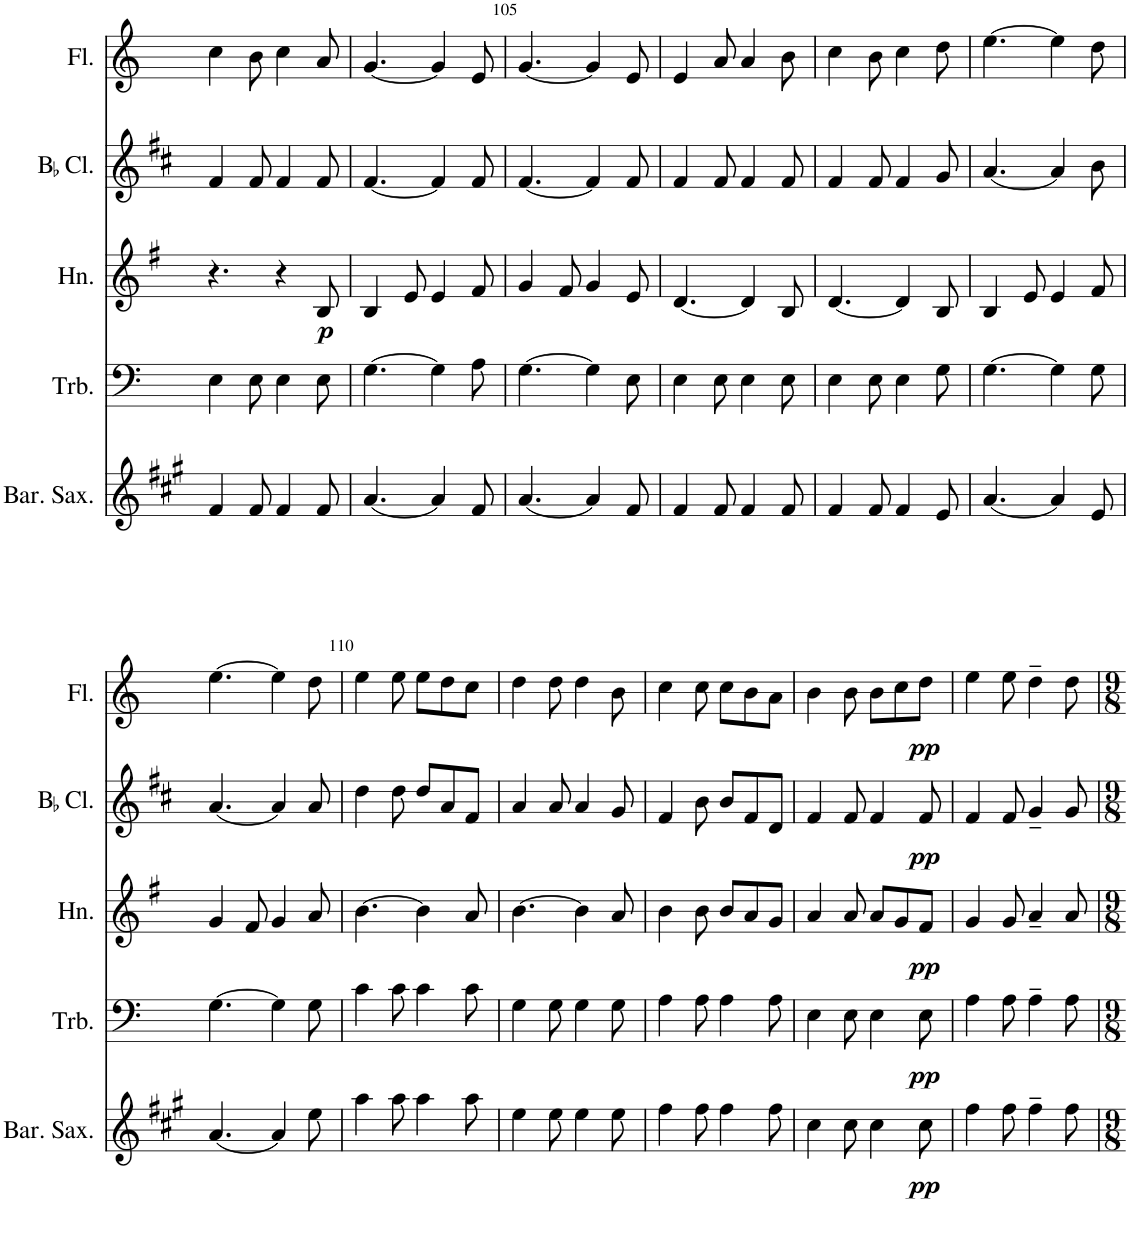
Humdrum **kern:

**kern	**dynam	**kern	**dynam	**kern	**dynam	**kern	**dynam	**kern	**dynam
*part5	*part5	*part4	*part4	*part3	*part3	*part2	*part2	*part1	*part1
*staff5	*staff5	*staff4	*staff4	*staff3	*staff3	*staff2	*staff2	*staff1	*staff1
*I"Baritone Saxophone	*	*I"Trombone	*	*I"Horn	*	*I"BaccidentalFlat Clarinet	*	*I"Flute	*
*I'Bar. Sax.	*	*I'Trb.	*	*I'Hn.	*	*I'BaccidentalFlat Cl.	*	*I'Fl.	*
!!LO:PB:g=z
*clefG2	*	*clefF4	*	*clefG2	*	*clefG2	*	*clefG2	*
*Trd12c21	*	*	*	*Trd4c7	*	*Trd1c2	*	*	*
*k[f#c#g#]	*	*k[]	*	*k[f#]	*	*k[f#c#]	*	*k[]	*
*M6/8	*	*M6/8	*	*M6/8	*	*M6/8	*	*M6/8	*
=103	=103	=103	=103	=103	=103	=103	=103	=103	=103
4f#/	.	4E\	.	4.r	.	4f#/	.	4cc\	.
8f#/	.	8E\	.	.	.	8f#/	.	8b\	.
4f#/	.	4E\	.	4r	.	4f#/	.	4cc\	.
!	!	!	!	!	!LO:DY:b	!	!	!	!
8f#/	.	8E\	.	8B/	p	8f#/	.	8a/	.
=104	=104	=104	=104	=104	=104	=104	=104	=104	=104
[4.a/	.	[4.G\	.	4B/	.	[4.f#/	.	[4.g/	.
.	.	.	.	8e/	.	.	.	.	.
4a/]	.	4G\]	.	4e/	.	4f#/]	.	4g/]	.
8f#/	.	8A\	.	8f#/	.	8f#/	.	8e/	.
=105	=105	=105	=105	=105	=105	=105	=105	=105	=105
[4.a/	.	[4.G\	.	4g/	.	[4.f#/	.	[4.g/	.
.	.	.	.	8f#/	.	.	.	.	.
4a/]	.	4G\]	.	4g/	.	4f#/]	.	4g/]	.
8f#/	.	8E\	.	8e/	.	8f#/	.	8e/	.
=106	=106	=106	=106	=106	=106	=106	=106	=106	=106
4f#/	.	4E\	.	[4.d/	.	4f#/	.	4e/	.
8f#/	.	8E\	.	.	.	8f#/	.	8a/	.
4f#/	.	4E\	.	4d/]	.	4f#/	.	4a/	.
8f#/	.	8E\	.	8B/	.	8f#/	.	8b\	.
=107	=107	=107	=107	=107	=107	=107	=107	=107	=107
4f#/	.	4E\	.	[4.d/	.	4f#/	.	4cc\	.
8f#/	.	8E\	.	.	.	8f#/	.	8b\	.
4f#/	.	4E\	.	4d/]	.	4f#/	.	4cc\	.
8e/	.	8G\	.	8B/	.	8g/	.	8dd\	.
=108	=108	=108	=108	=108	=108	=108	=108	=108	=108
[4.a/	.	[4.G\	.	4B/	.	[4.a/	.	[4.ee\	.
.	.	.	.	8e/	.	.	.	.	.
4a/]	.	4G\]	.	4e/	.	4a/]	.	4ee\]	.
8e/	.	8G\	.	8f#/	.	8b\	.	8dd\	.
!!LO:LB:g=z
=109	=109	=109	=109	=109	=109	=109	=109	=109	=109
[4.a/	.	[4.G\	.	4g/	.	[4.a/	.	[4.ee\	.
.	.	.	.	8f#/	.	.	.	.	.
4a/]	.	4G\]	.	4g/	.	4a/]	.	4ee\]	.
8ee\	.	8G\	.	8a/	.	8a/	.	8dd\	.
=110	=110	=110	=110	=110	=110	=110	=110	=110	=110
4aa\	.	4c\	.	[4.b\	.	4dd\	.	4ee\	.
8aa\	.	8c\	.	.	.	8dd\	.	8ee\	.
4aa\	.	4c\	.	4b\]	.	8dd/L	.	8ee\L	.
.	.	.	.	.	.	8a/	.	8dd\	.
8aa\	.	8c\	.	8a/	.	8f#/J	.	8cc\J	.
=111	=111	=111	=111	=111	=111	=111	=111	=111	=111
4ee\	.	4G\	.	[4.b\	.	4a/	.	4dd\	.
8ee\	.	8G\	.	.	.	8a/	.	8dd\	.
4ee\	.	4G\	.	4b\]	.	4a/	.	4dd\	.
8ee\	.	8G\	.	8a/	.	8g/	.	8b\	.
=112	=112	=112	=112	=112	=112	=112	=112	=112	=112
4ff#\	.	4A\	.	4b\	.	4f#/	.	4cc\	.
8ff#\	.	8A\	.	8b\	.	8b\	.	8cc\	.
4ff#\	.	4A\	.	8b/L	.	8b/L	.	8cc\L	.
.	.	.	.	8a/	.	8f#/	.	8b\	.
8ff#\	.	8A\	.	8g/J	.	8d/J	.	8a\J	.
=113	=113	=113	=113	=113	=113	=113	=113	=113	=113
4cc#\	.	4E\	.	4a/	.	4f#/	.	4b\	.
8cc#\	.	8E\	.	8a/	.	8f#/	.	8b\	.
4cc#\	.	4E\	.	8a/L	.	4f#/	.	8b\L	.
.	.	.	.	8g/	.	.	.	8cc\	.
!	!LO:DY:b	!	!LO:DY:b	!	!LO:DY:b	!	!LO:DY:b	!	!LO:DY:b
8cc#\	pp	8E\	pp	8f#/J	pp	8f#/	pp	8dd\J	pp
=114	=114	=114	=114	=114	=114	=114	=114	=114	=114
4ff#\	.	4A\	.	4g/	.	4f#/	.	4ee\	.
8ff#\	.	8A\	.	8g/	.	8f#/	.	8ee\	.
4ff#~\	.	4A~\	.	4a~/	.	4g~/	.	4dd~\	.
8ff#\	.	8A\	.	8a/	.	8g/	.	8dd\	.
=	=	=	=	=	=	=	=	=	=
*-	*-	*-	*-	*-	*-	*-	*-	*-	*-
